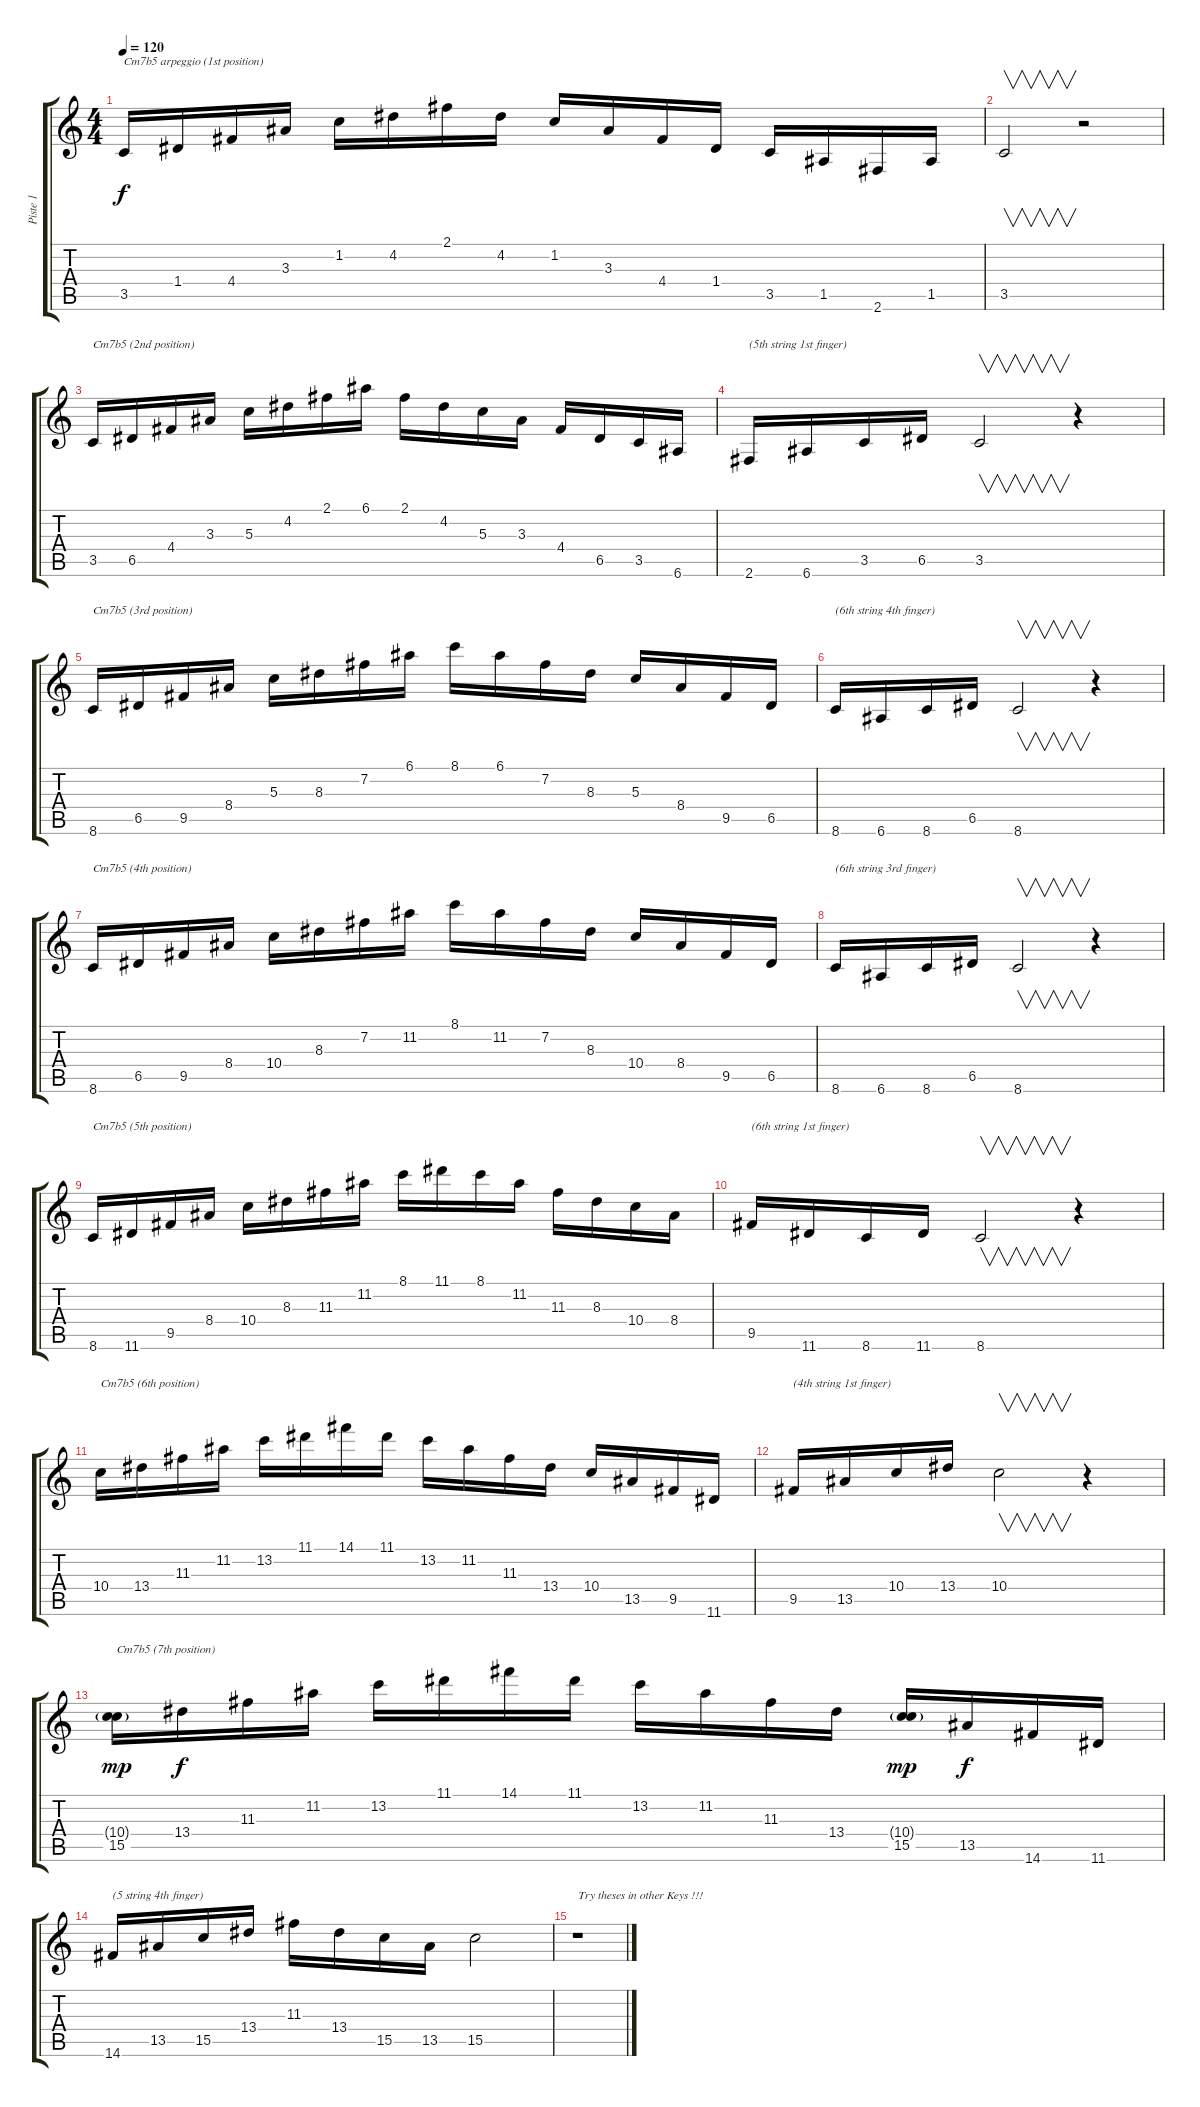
\track ("Piste 1" "Piste 1") {instrument electricguitarjazz}
\staff {score tabs}
\tuning (E4 B3 G3 D3 A2 E2) {hide}
\ts (4 4)
\tempo 120
\clef g2
\ks c
3.5.16{txt "Cm7b5 arpeggio (1st position)" dy f instrument electricguitarjazz} 1.4.16 4.4.16 3.3.16 1.2.16 4.2.16 2.1.16 4.2.16 1.2.16 3.3.16 4.4.16 1.4.16 3.5.16 1.5.16 2.6.16 1.5.16 |
3.5.2{v} r.2 |
3.5.16{txt "Cm7b5 (2nd position)"} 6.5.16 4.4.16 3.3.16 5.3.16 4.2.16 2.1.16 6.1.16 2.1.16 4.2.16 5.3.16 3.3.16 4.4.16 6.5.16 3.5.16 6.6.16 |
2.6.16{txt "(5th string 1st finger)"} 6.6.16 3.5.16 6.5.16 3.5.2{v} r.4 |
8.6.16{txt "Cm7b5 (3rd position)"} 6.5.16 9.5.16 8.4.16 5.3.16 8.3.16 7.2.16 6.1.16 8.1.16 6.1.16 7.2.16 8.3.16 5.3.16 8.4.16 9.5.16 6.5.16 |
8.6.16{txt "(6th string 4th finger)"} 6.6.16 8.6.16 6.5.16 8.6.2{v} r.4 |
8.6.16{txt "Cm7b5 (4th position)"} 6.5.16 9.5.16 8.4.16 10.4.16 8.3.16 7.2.16 11.2.16 8.1.16 11.2.16 7.2.16 8.3.16 10.4.16 8.4.16 9.5.16 6.5.16 |
8.6.16{txt "(6th string 3rd finger)"} 6.6.16 8.6.16 6.5.16 8.6.2{v} r.4 |
8.6.16{txt "Cm7b5 (5th position)"} 11.6.16 9.5.16 8.4.16 10.4.16 8.3.16 11.3.16 11.2.16 8.1.16 11.1.16 8.1.16 11.2.16 11.3.16 8.3.16 10.4.16 8.4.16 |
9.5.16{txt "(6th string 1st finger)"} 11.6.16 8.6.16 11.6.16 8.6.2{v} r.4 |
10.4.16{txt "Cm7b5 (6th position)"} 13.4.16 11.3.16 11.2.16 13.2.16 11.1.16 14.1.16 11.1.16 13.2.16 11.2.16 11.3.16 13.4.16 10.4.16 13.5.16 9.5.16 11.6.16 |
9.5.16{txt "(4th string 1st finger)"} 13.5.16 10.4.16 13.4.16 10.4.2{v} r.4 |
(10.4{g} 15.5).16{txt "Cm7b5 (7th position)" dy mp} 13.4.16{dy f} 11.3.16 11.2.16 13.2.16 11.1.16 14.1.16 11.1.16 13.2.16 11.2.16 11.3.16 13.4.16 (10.4{g} 15.5).16{dy mp} 13.5.16{dy f} 14.6.16 11.6.16 |
14.6.16{txt "(5 string 4th finger)"} 13.5.16 15.5.16 13.4.16 11.3.16 13.4.16 15.5.16 13.5.16 15.5.2 |
r.1{txt "Try theses in other Keys !!!"}
